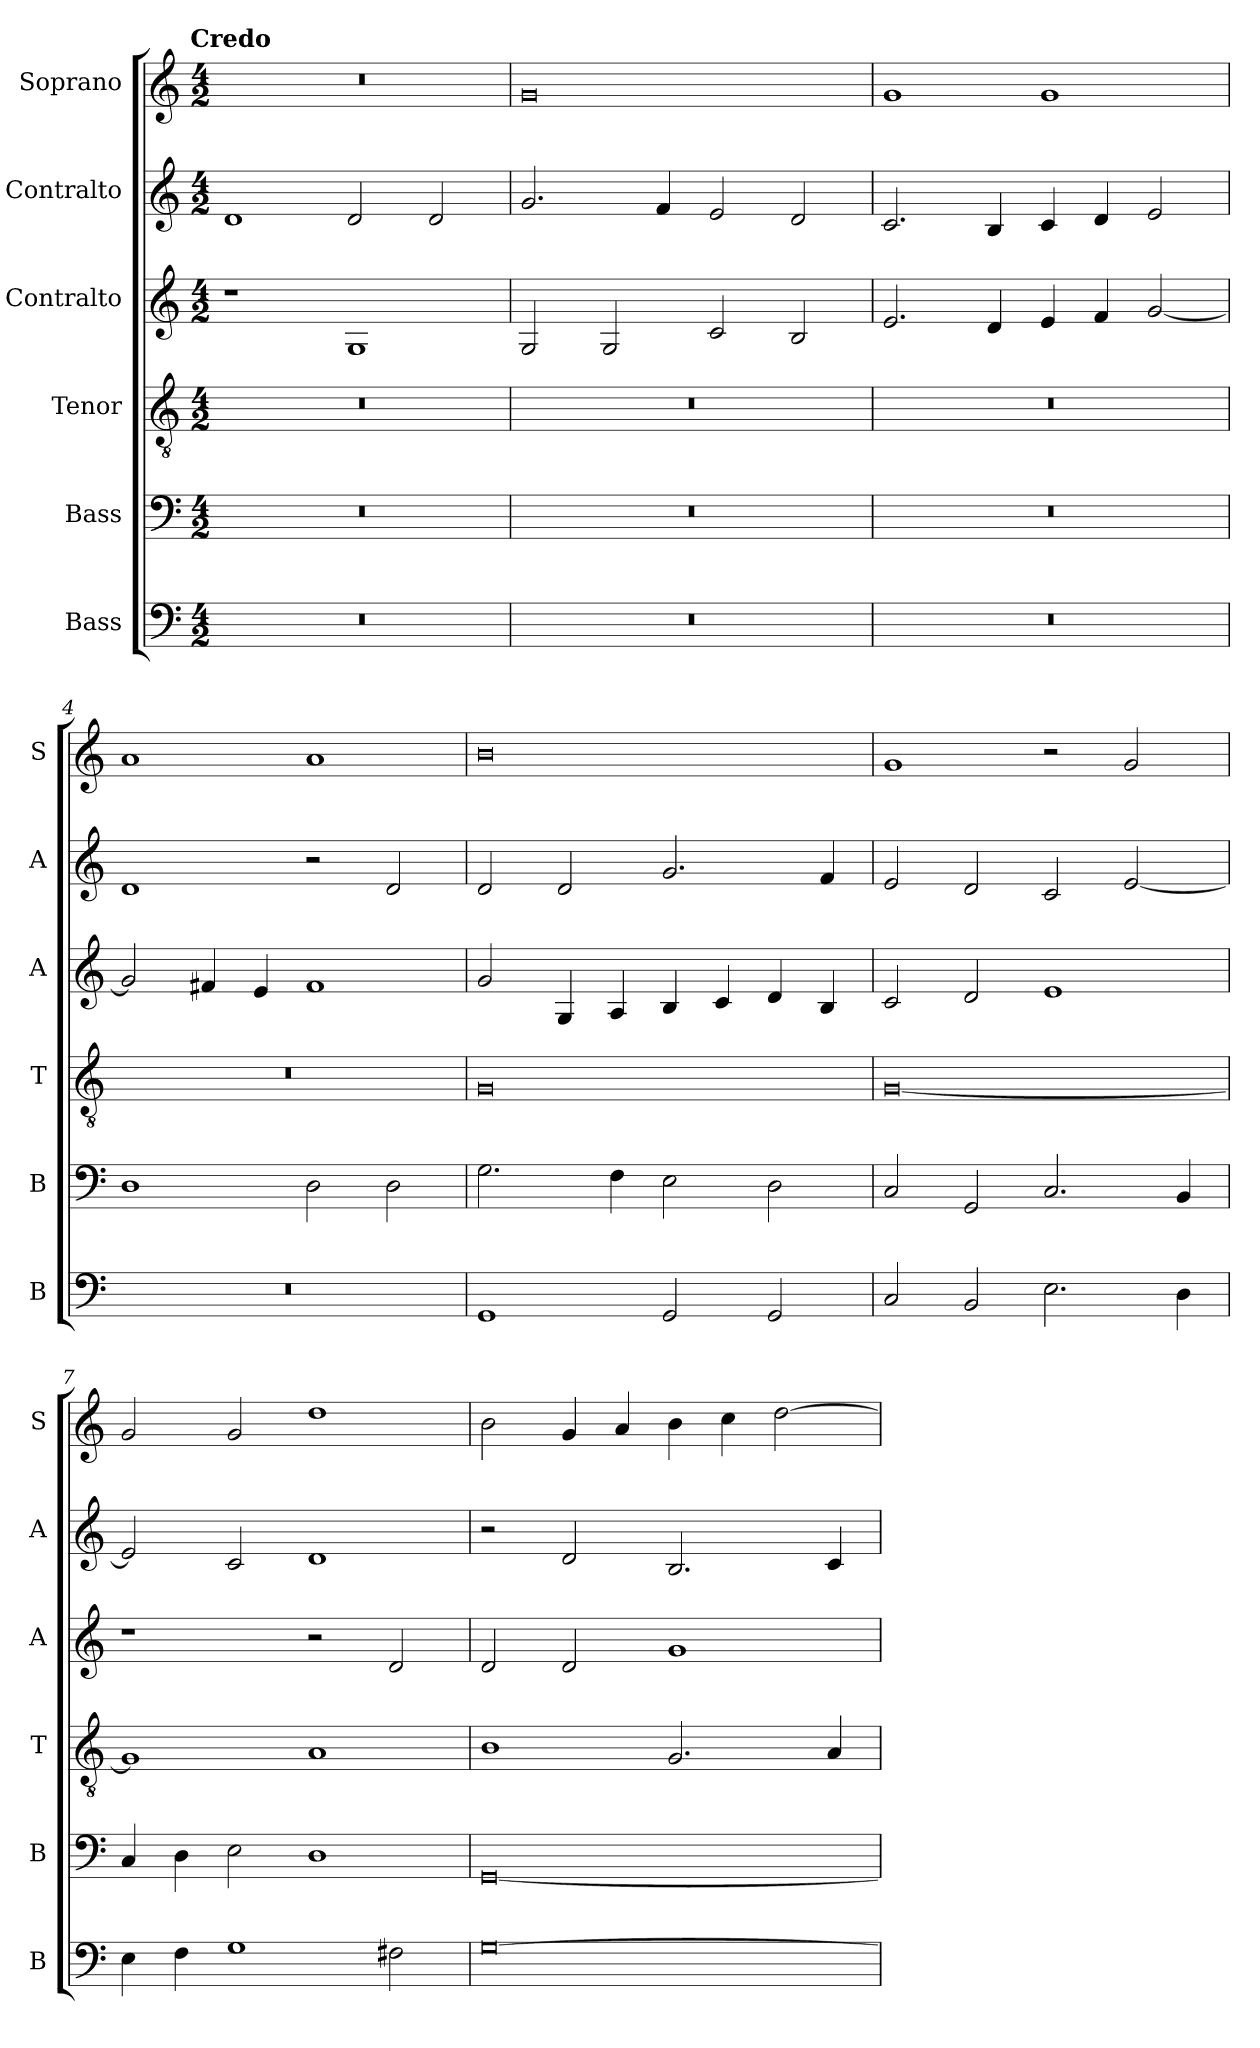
**kern	**kern	**kern	**kern	**kern	**kern
*part6	*part5	*part4	*part3	*part2	*part1
*staff6	*staff5	*staff4	*staff3	*staff2	*staff1
*I"Bass	*I"Bass	*I"Tenor	*I"Contralto	*I"Contralto	*I"Soprano
*I'B	*I'B	*I'T	*I'A	*I'A	*I'S
*clefF4	*clefF4	*clefGv2	*clefG2	*clefG2	*clefG2
*k[]	*k[]	*k[]	*k[]	*k[]	*k[]
*G:mix	*G:mix	*G:mix	*G:mix	*G:mix	*G:mix
!!LO:TX:omd:t=Credo
*M4/2	*M4/2	*M4/2	*M4/2	*M4/2	*M4/2
=1	=1	=1	=1	=1	=1
0r	0r	0r	1r	1d	0r
.	.	.	1G	2d	.
.	.	.	.	2d	.
=2	=2	=2	=2	=2	=2
0r	0r	0r	2G	2.g	0g
.	.	.	2G	.	.
.	.	.	.	4f	.
.	.	.	2c	2e	.
.	.	.	2B	2d	.
=3	=3	=3	=3	=3	=3
0r	0r	0r	2.e	2.c	1g
.	.	.	4d	4B	.
.	.	.	4e	4c	1g
.	.	.	4f	4d	.
.	.	.	[2g	2e	.
=4	=4	=4	=4	=4	=4
0r	1D	0r	2g]	1d	1a
.	.	.	4f#X	.	.
.	.	.	4e	.	.
.	2D	.	1f#	2r	1a
.	2D	.	.	2d	.
=5	=5	=5	=5	=5	=5
1GG	2.G	0G	2g	2d	0b
.	.	.	4G	2d	.
.	4F	.	4A	.	.
2GG	2E	.	4B	2.g	.
.	.	.	4c	.	.
2GG	2D	.	4d	.	.
.	.	.	4B	4f	.
=6	=6	=6	=6	=6	=6
2C	2C	[0G	2c	2e	1g
2BB	2GG	.	2d	2d	.
2.E	2.C	.	1e	2c	2r
.	.	.	.	[2e	2g
4D	4BB	.	.	.	.
=7	=7	=7	=7	=7	=7
4E	4C	1G]	1r	2e]	2g
4F	4D	.	.	.	.
1G	2E	.	.	2c	2g
.	1D	1A	2r	1d	1dd
2F#X	.	.	2d	.	.
=8	=8	=8	=8	=8	=8
[0G	[0GG	1B	2d	2r	2b
.	.	.	2d	2d	4g
.	.	.	.	.	4a
.	.	2.G	1g	2.B	4b
.	.	.	.	.	4cc
.	.	.	.	.	[2dd
.	.	4A	.	4c	.
=	=	=	=	=	=
*-	*-	*-	*-	*-	*-
